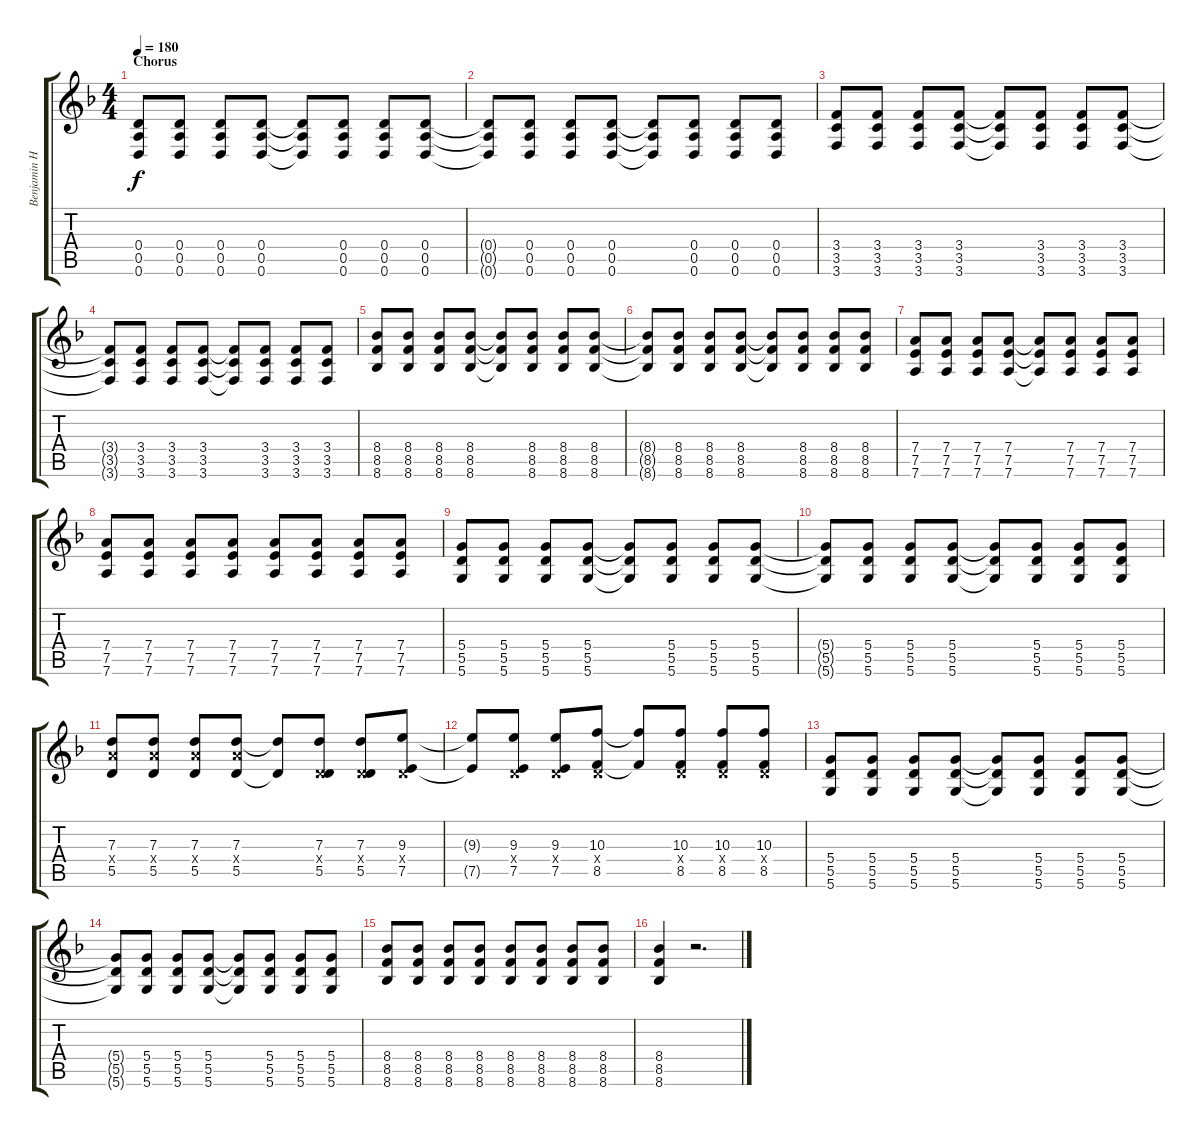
\track ("Benjamin Harper (Guitar 2)" "Benjamin H") {instrument distortionguitar}
\staff {score tabs}
\tuning (E4 B3 G3 D3 A2 D2) {hide}
\ts (4 4)
\section ("" "Chorus")
\tempo 180
\clef g2
\ks f
(0.4 0.5 0.6).8{dy f} (0.4 0.5 0.6).8 (0.4 0.5 0.6).8 (0.4 0.5 0.6).8 (0.4{t} 0.5{t} 0.6{t}).8 (0.4 0.5 0.6).8 (0.4 0.5 0.6).8 (0.4 0.5 0.6).8 |
(0.4{t} 0.5{t} 0.6{t}).8 (0.4 0.5 0.6).8 (0.4 0.5 0.6).8 (0.4 0.5 0.6).8 (0.4{t} 0.5{t} 0.6{t}).8 (0.4 0.5 0.6).8 (0.4 0.5 0.6).8 (0.4 0.5 0.6).8 |
(3.4 3.5 3.6).8 (3.4 3.5 3.6).8 (3.4 3.5 3.6).8 (3.4 3.5 3.6).8 (3.4{t} 3.5{t} 3.6{t}).8 (3.4 3.5 3.6).8 (3.4 3.5 3.6).8 (3.4 3.5 3.6).8 |
(3.4{t} 3.5{t} 3.6{t}).8 (3.4 3.5 3.6).8 (3.4 3.5 3.6).8 (3.4 3.5 3.6).8 (3.4{t} 3.5{t} 3.6{t}).8 (3.4 3.5 3.6).8 (3.4 3.5 3.6).8 (3.4 3.5 3.6).8 |
(8.4 8.5 8.6).8 (8.4 8.5 8.6).8 (8.4 8.5 8.6).8 (8.4 8.5 8.6).8 (8.4{t} 8.5{t} 8.6{t}).8 (8.4 8.5 8.6).8 (8.4 8.5 8.6).8 (8.4 8.5 8.6).8 |
(8.4{t} 8.5{t} 8.6{t}).8 (8.4 8.5 8.6).8 (8.4 8.5 8.6).8 (8.4 8.5 8.6).8 (8.4{t} 8.5{t} 8.6{t}).8 (8.4 8.5 8.6).8 (8.4 8.5 8.6).8 (8.4 8.5 8.6).8 |
(7.4 7.5 7.6).8 (7.4 7.5 7.6).8 (7.4 7.5 7.6).8 (7.4 7.5 7.6).8 (7.4{t} 7.5{t} 7.6{t}).8 (7.4 7.5 7.6).8 (7.4 7.5 7.6).8 (7.4 7.5 7.6).8 |
(7.4 7.5 7.6).8 (7.4 7.5 7.6).8 (7.4 7.5 7.6).8 (7.4 7.5 7.6).8 (7.4 7.5 7.6).8 (7.4 7.5 7.6).8 (7.4 7.5 7.6).8 (7.4 7.5 7.6).8 |
(5.4 5.5 5.6).8 (5.4 5.5 5.6).8 (5.4 5.5 5.6).8 (5.4 5.5 5.6).8 (5.4{t} 5.5{t} 5.6{t}).8 (5.4 5.5 5.6).8 (5.4 5.5 5.6).8 (5.4 5.5 5.6).8 |
(5.4{t} 5.5{t} 5.6{t}).8 (5.4 5.5 5.6).8 (5.4 5.5 5.6).8 (5.4 5.5 5.6).8 (5.4{t} 5.5{t} 5.6{t}).8 (5.4 5.5 5.6).8 (5.4 5.5 5.6).8 (5.4 5.5 5.6).8 |
(7.3 7.4{x} 5.5).8{volume 13} (7.3 7.4{x} 5.5).8 (7.3 7.4{x} 5.5).8 (7.3 7.4{x} 5.5).8 (7.3{t} 5.5{t}).8 (7.3 0.4{x} 5.5).8 (7.3 0.4{x} 5.5).8 (9.3 0.4{x} 7.5).8 |
(9.3{t} 7.5{t}).8 (9.3 0.4{x} 7.5).8 (9.3 0.4{x} 7.5).8 (10.3 0.4{x} 8.5).8 (10.3{t} 8.5{t}).8 (10.3 0.4{x} 8.5).8 (10.3 0.4{x} 8.5).8 (10.3 0.4{x} 8.5).8 |
(5.4 5.5 5.6).8 (5.4 5.5 5.6).8 (5.4 5.5 5.6).8 (5.4 5.5 5.6).8 (5.4{t} 5.5{t} 5.6{t}).8 (5.4 5.5 5.6).8 (5.4 5.5 5.6).8 (5.4 5.5 5.6).8 |
(5.4{t} 5.5{t} 5.6{t}).8 (5.4 5.5 5.6).8 (5.4 5.5 5.6).8 (5.4 5.5 5.6).8 (5.4{t} 5.5{t} 5.6{t}).8 (5.4 5.5 5.6).8 (5.4 5.5 5.6).8 (5.4 5.5 5.6).8 |
(8.4 8.5 8.6).8 (8.4 8.5 8.6).8 (8.4 8.5 8.6).8 (8.4 8.5 8.6).8 (8.4 8.5 8.6).8 (8.4 8.5 8.6).8 (8.4 8.5 8.6).8 (8.4 8.5 8.6).8 |
(8.4 8.5 8.6).4 r.2{d}
